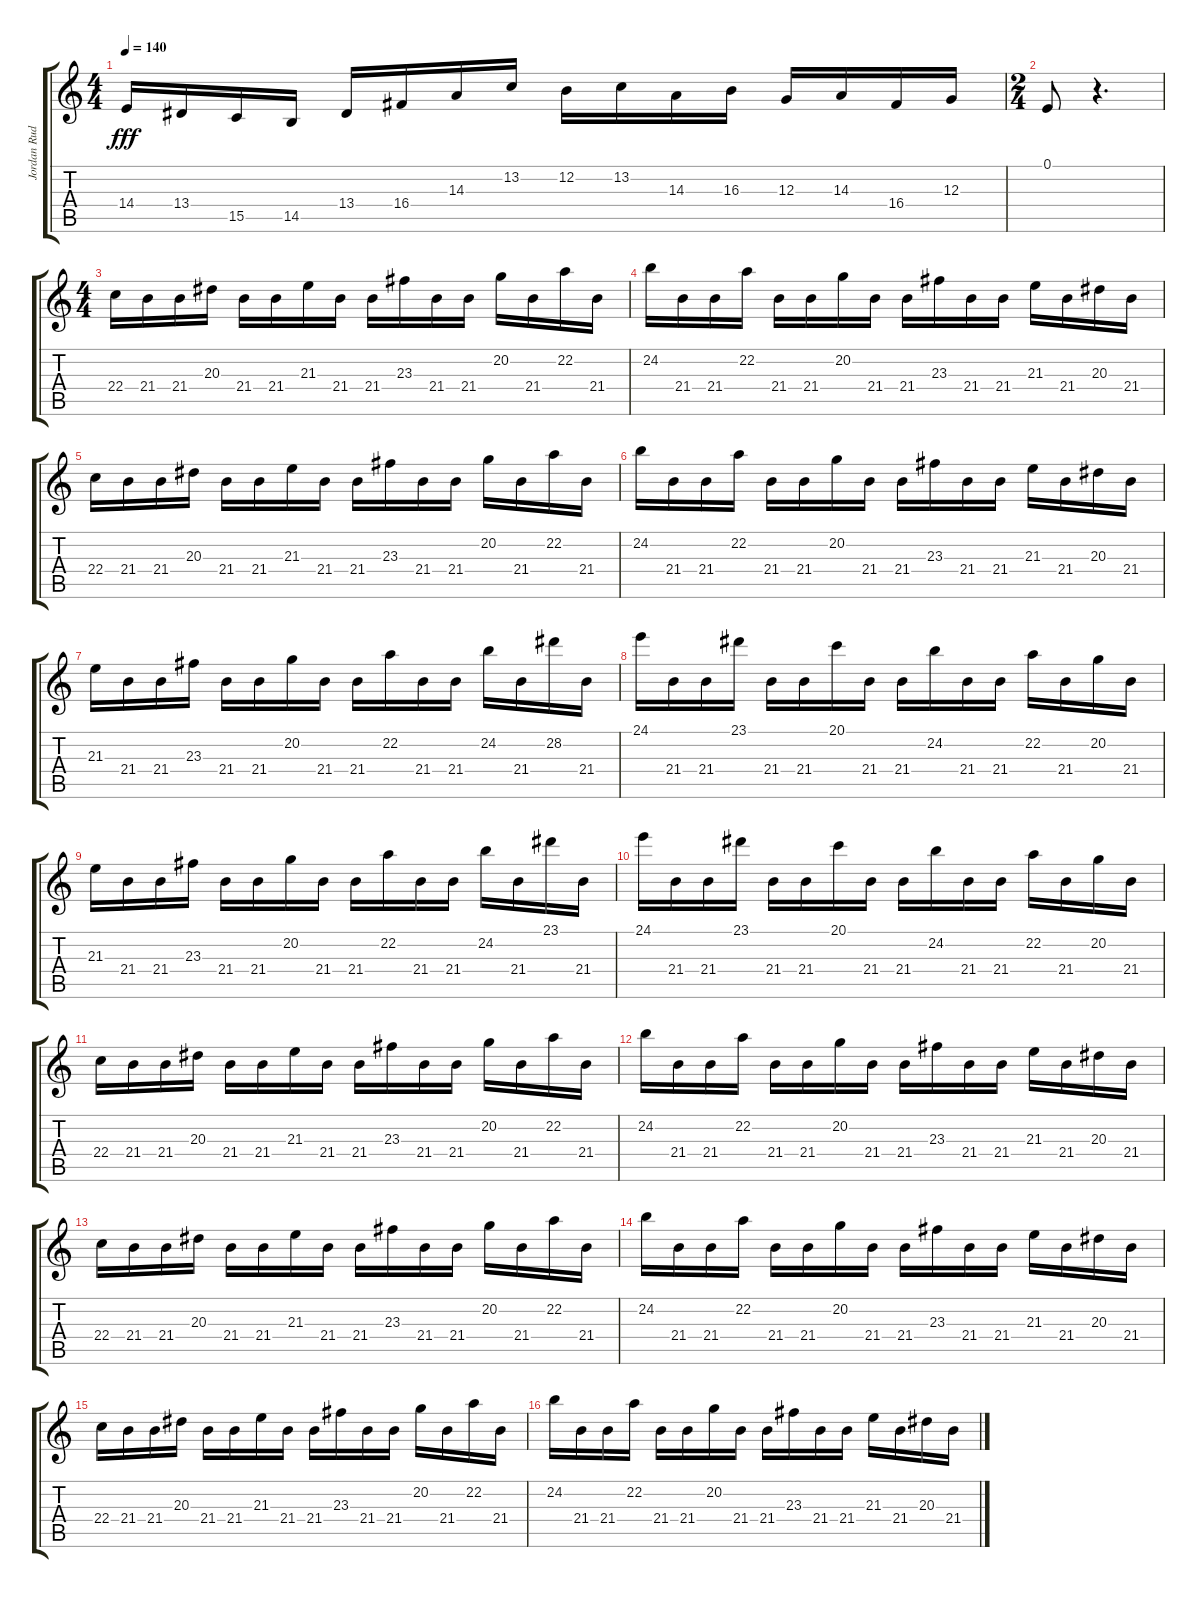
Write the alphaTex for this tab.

\track ("Jordan Rudess" "Jordan Rud") {instrument stringensemble1}
\staff {score tabs}
\tuning (E4 B3 G3 D3 A2 E2) {hide}
\ts (4 4)
\tempo 140
\clef g2
\ks c
14.4.16{dy fff} 13.4.16 15.5.16 14.5.16 13.4.16 16.4.16 14.3.16 13.2.16 12.2.16 13.2.16 14.3.16 16.3.16 12.3.16 14.3.16 16.4.16 12.3.16 |
\ts (2 4)
0.1.8 r.4{d volume 12} |
\ts (4 4)
22.4.16 21.4.16 21.4.16 20.3.16 21.4.16 21.4.16 21.3.16 21.4.16 21.4.16 23.3.16 21.4.16 21.4.16 20.2.16 21.4.16 22.2.16 21.4.16 |
24.2.16 21.4.16 21.4.16 22.2.16 21.4.16 21.4.16 20.2.16 21.4.16 21.4.16 23.3.16 21.4.16 21.4.16 21.3.16 21.4.16 20.3.16 21.4.16 |
22.4.16 21.4.16 21.4.16 20.3.16 21.4.16 21.4.16 21.3.16 21.4.16 21.4.16 23.3.16 21.4.16 21.4.16 20.2.16 21.4.16 22.2.16 21.4.16 |
24.2.16 21.4.16 21.4.16 22.2.16 21.4.16 21.4.16 20.2.16 21.4.16 21.4.16 23.3.16 21.4.16 21.4.16 21.3.16 21.4.16 20.3.16 21.4.16 |
21.3.16 21.4.16 21.4.16 23.3.16 21.4.16 21.4.16 20.2.16 21.4.16 21.4.16 22.2.16 21.4.16 21.4.16 24.2.16 21.4.16 28.2.16 21.4.16 |
24.1.16 21.4.16 21.4.16 23.1.16 21.4.16 21.4.16 20.1.16 21.4.16 21.4.16 24.2.16 21.4.16 21.4.16 22.2.16 21.4.16 20.2.16 21.4.16 |
21.3.16 21.4.16 21.4.16 23.3.16 21.4.16 21.4.16 20.2.16 21.4.16 21.4.16 22.2.16 21.4.16 21.4.16 24.2.16 21.4.16 23.1.16 21.4.16 |
24.1.16 21.4.16 21.4.16 23.1.16 21.4.16 21.4.16 20.1.16 21.4.16 21.4.16 24.2.16 21.4.16 21.4.16 22.2.16 21.4.16 20.2.16 21.4.16 |
22.4.16 21.4.16 21.4.16 20.3.16 21.4.16 21.4.16 21.3.16 21.4.16 21.4.16 23.3.16 21.4.16 21.4.16 20.2.16 21.4.16 22.2.16 21.4.16 |
24.2.16 21.4.16 21.4.16 22.2.16 21.4.16 21.4.16 20.2.16 21.4.16 21.4.16 23.3.16 21.4.16 21.4.16 21.3.16 21.4.16 20.3.16 21.4.16 |
22.4.16 21.4.16 21.4.16 20.3.16 21.4.16 21.4.16 21.3.16 21.4.16 21.4.16 23.3.16 21.4.16 21.4.16 20.2.16 21.4.16 22.2.16 21.4.16 |
24.2.16 21.4.16 21.4.16 22.2.16 21.4.16 21.4.16 20.2.16 21.4.16 21.4.16 23.3.16 21.4.16 21.4.16 21.3.16 21.4.16 20.3.16 21.4.16 |
22.4.16 21.4.16 21.4.16 20.3.16 21.4.16 21.4.16 21.3.16 21.4.16 21.4.16 23.3.16 21.4.16 21.4.16 20.2.16 21.4.16 22.2.16 21.4.16 |
24.2.16 21.4.16 21.4.16 22.2.16 21.4.16 21.4.16 20.2.16 21.4.16 21.4.16 23.3.16 21.4.16 21.4.16 21.3.16 21.4.16 20.3.16 21.4.16
